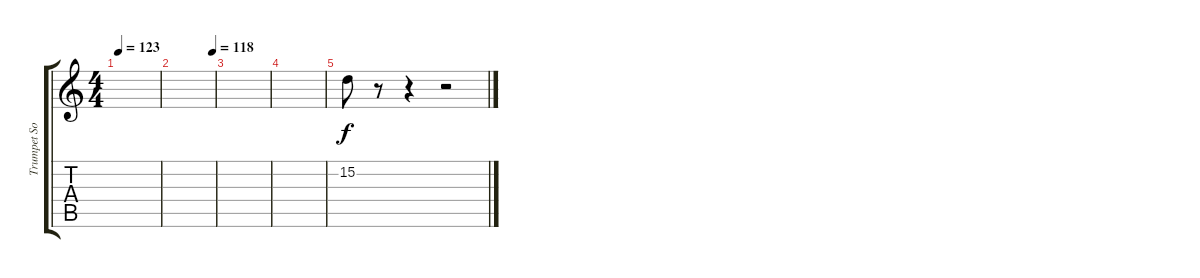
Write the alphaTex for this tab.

\track ("Trumpet Solo" "Trumpet So") {instrument trumpet}
\staff {score tabs}
\tuning (E4 B3 G3 D3 A2 E2) {hide}
\ts (4 4)
\tempo 123
\clef g2
\ks c
|
\tempo (118 0.9583333333333334)
|
|
|
15.2.8 r.8 r.4 r.2
